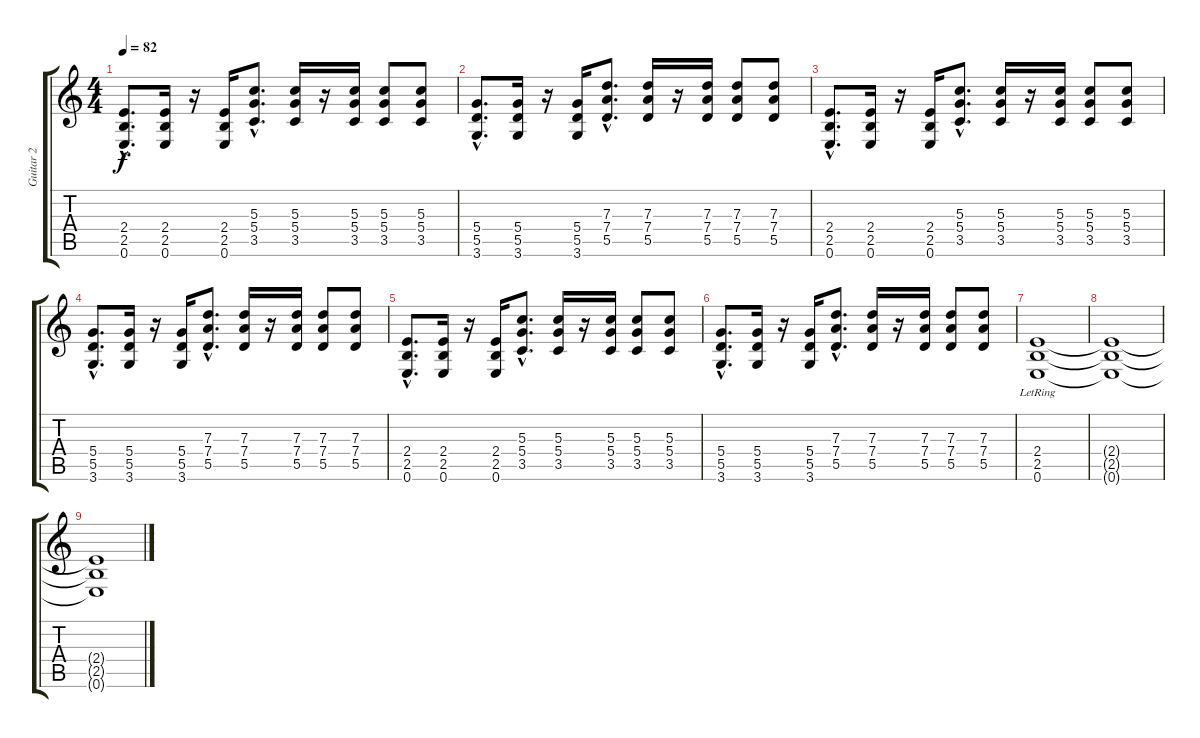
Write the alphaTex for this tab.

\track ("Guitar 2" "Guitar 2") {instrument distortionguitar}
\staff {score tabs}
\tuning (E4 B3 G3 D3 A2 E2) {hide}
\ts (4 4)
\tempo 82
\clef g2
\ks c
(2.4{hac} 2.5{hac} 0.6{hac}).8{d dy f} (2.4 2.5 0.6).16 r.16 (2.4 2.5 0.6).16 (5.3{hac} 5.4{hac} 3.5{hac}).8{d} (5.3 5.4 3.5).16 r.16 (5.3 5.4 3.5).16 (5.3 5.4 3.5).8 (5.3 5.4 3.5).8 |
(5.4{hac} 5.5{hac} 3.6{hac}).8{d} (5.4 5.5 3.6).16 r.16 (5.4 5.5 3.6).16 (7.3{hac} 7.4{hac} 5.5{hac}).8{d} (7.3 7.4 5.5).16 r.16 (7.3 7.4 5.5).16 (7.3 7.4 5.5).8 (7.3 7.4 5.5).8 |
(2.4{hac} 2.5{hac} 0.6{hac}).8{d} (2.4 2.5 0.6).16 r.16 (2.4 2.5 0.6).16 (5.3{hac} 5.4{hac} 3.5{hac}).8{d} (5.3 5.4 3.5).16 r.16 (5.3 5.4 3.5).16 (5.3 5.4 3.5).8 (5.3 5.4 3.5).8 |
(5.4{hac} 5.5{hac} 3.6{hac}).8{d} (5.4 5.5 3.6).16 r.16 (5.4 5.5 3.6).16 (7.3{hac} 7.4{hac} 5.5{hac}).8{d} (7.3 7.4 5.5).16 r.16 (7.3 7.4 5.5).16 (7.3 7.4 5.5).8 (7.3 7.4 5.5).8 |
(2.4{hac} 2.5{hac} 0.6{hac}).8{d} (2.4 2.5 0.6).16 r.16 (2.4 2.5 0.6).16 (5.3{hac} 5.4{hac} 3.5{hac}).8{d} (5.3 5.4 3.5).16 r.16 (5.3 5.4 3.5).16 (5.3 5.4 3.5).8 (5.3 5.4 3.5).8 |
(5.4{hac} 5.5{hac} 3.6{hac}).8{d} (5.4 5.5 3.6).16 r.16 (5.4 5.5 3.6).16 (7.3{hac} 7.4{hac} 5.5{hac}).8{d} (7.3 7.4 5.5).16 r.16 (7.3 7.4 5.5).16 (7.3 7.4 5.5).8 (7.3 7.4 5.5).8 |
(2.4{lr} 2.5{lr} 0.6{lr}).1{volume 0} |
(2.4{t} 2.5{t} 0.6{t}).1 |
(2.4{t} 2.5{t} 0.6{t}).1
